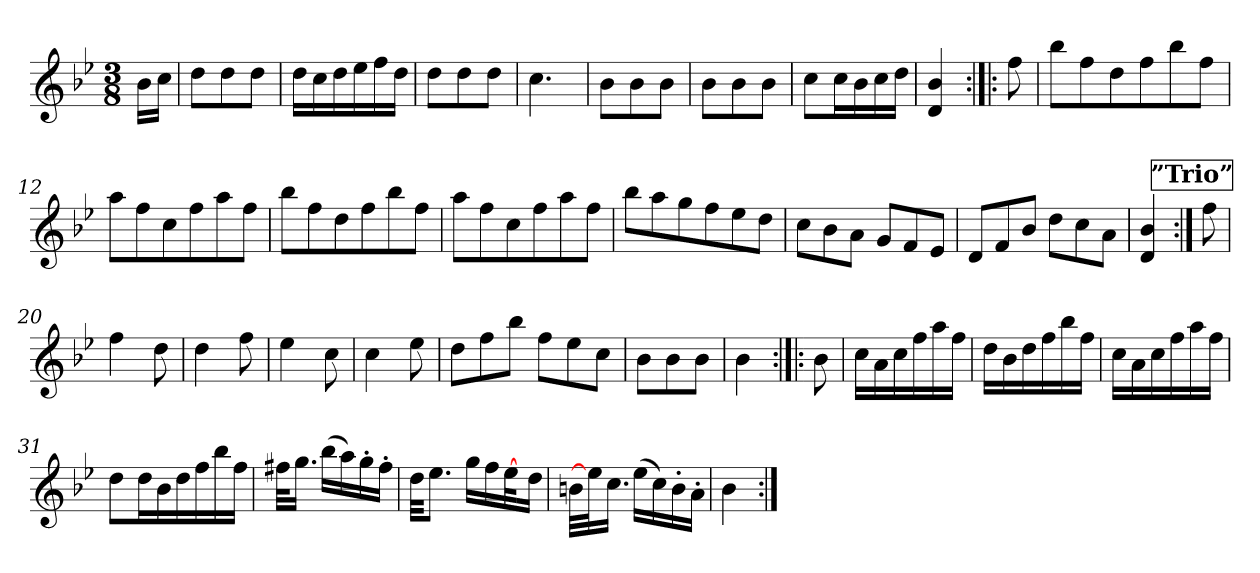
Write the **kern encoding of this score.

**kern
*part1
*staff1
*clefG2
*k[b-e-]
*B-:
*M3/8
=1
16b-\LL
16cc\JJ
=2
8dd\L
8dd\
8dd\J
=3
16dd\LL
16cc\
16dd\
16ee-\
16ff\
16dd\JJ
=4
8dd\L
8dd\
8dd\J
=5
4.cc\
=6
8b-\L
8b-\
8b-\J
=7
8b-\L
8b-\
8b-\J
=8
8cc\L
16cc\L
16b-\
16cc\
16dd\JJ
=9
4d/ 4b-/
=10:|!|:
8ff\
=11
8bb-\L
8ff\
8dd\
8ff\
8bb-\
8ff\J
=12
8aa\L
8ff\
8cc\
8ff\
8aa\
8ff\J
!!LO:LB:g=z
=13
8bb-\L
8ff\
8dd\
8ff\
8bb-\
8ff\J
=14
8aa\L
8ff\
8cc\
8ff\
8aa\
8ff\J
=15
8bb-\L
8aa\
8gg\
8ff\
8ee-\
8dd\J
=16
8cc\L
8b-\
8a\J
8g/L
8f/
8e-/J
=17
8d/L
8f/
8b-/J
8dd\L
8cc\
8a\J
=18
4d/ 4b-/
!!LO:REH:place=s1:a:B:fs=14:t=”Trio”
=19:|!
8ff\
=20
4ff\
8dd\
=21
4dd\
8ff\
=22
4ee-\
8cc\
=23
4cc\
8ee-\
!!LO:LB:g=z
=24
8dd\L
8ff\
8bb-\J
8ff\L
8ee-\
8cc\J
=25
8b-\L
8b-\
8b-\J
=26
4b-\
=27:|!|:
8b-\
=28
16cc\LL
16a\
16cc\
16ff\
16aa\
16ff\JJ
=29
16dd\LL
16b-\
16dd\
16ff\
16bb-\
16ff\JJ
=30
16cc\LL
16a\
16cc\
16ff\
16aa\
16ff\JJ
=31
8dd\L
16dd\L
16b-\
16dd\
16ff\
16bb-\
16ff\JJ
=32
32ff#X\KLL
16.gg\JJ
(>16bb-\LL
16aa\)
16gg'\
16ff#'\JJ
!!LO:LB:g=z
=33
32dd\KKL
8.ee-\J
16gg\LL
16ff\
[32ee-\
32ryy
16dd\JJ
=34
32bn\KLL
32ee-\]
16.cc\JJ
(>16ee-\LL
16cc\)
16b'\
16a'\JJ
=35
4b-\
=:|!
*-
